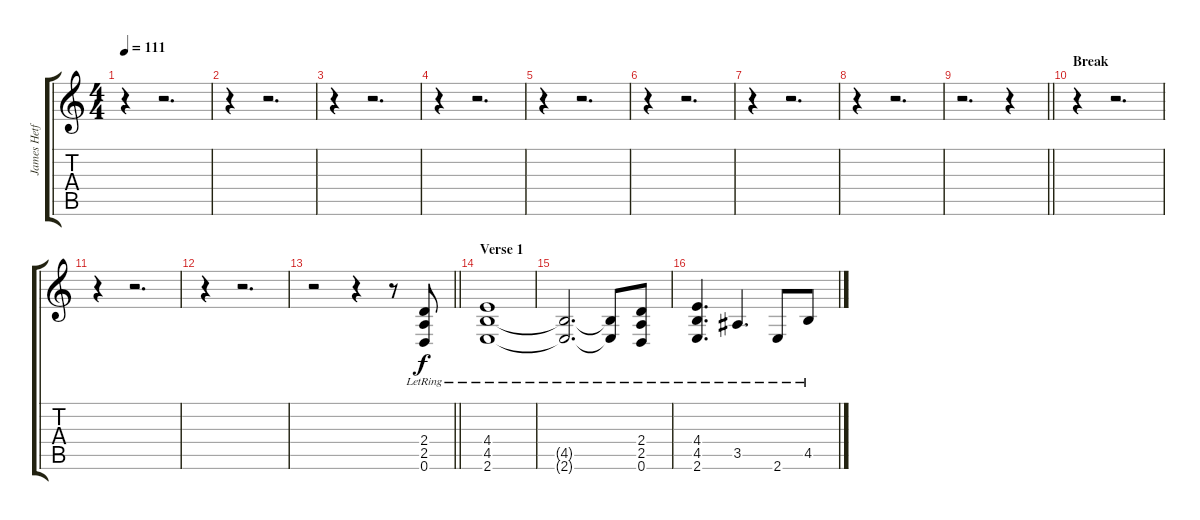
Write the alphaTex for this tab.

\track ("James Hetfield (Clean)" "James Hetf") {instrument acousticguitarsteel}
\staff {score tabs}
\tuning (D4 A3 F3 C3 G2 D2) {hide}
\ts (4 4)
\tempo 111
\clef g2
\ks c
r.4{dy f} r.2{d} |
r.4 r.2{d} |
r.4 r.2{d} |
r.4 r.2{d} |
r.4 r.2{d} |
r.4 r.2{d} |
r.4 r.2{d} |
r.4 r.2{d} |
\barLineRight lightlight
r.2{d} r.4 |
\section ("" "Break")
r.4 r.2{d} |
r.4 r.2{d} |
r.4 r.2{d} |
\barLineRight lightlight
r.2 r.4 r.8 (2.4 2.5{lr} 0.6{lr}).8 |
\section ("" "Verse 1")
(4.4 4.5{lr} 2.6{lr}).1 |
(4.5{lr t} 2.6{lr t}).2{d} (4.5{lr t} 2.6{lr t}).8 (2.4 2.5{lr} 0.6{lr}).8 |
(4.4 4.5{lr} 2.6{lr}).4{d} 3.5{lr}.4{d} 2.6{lr}.8 4.5{lr}.8
